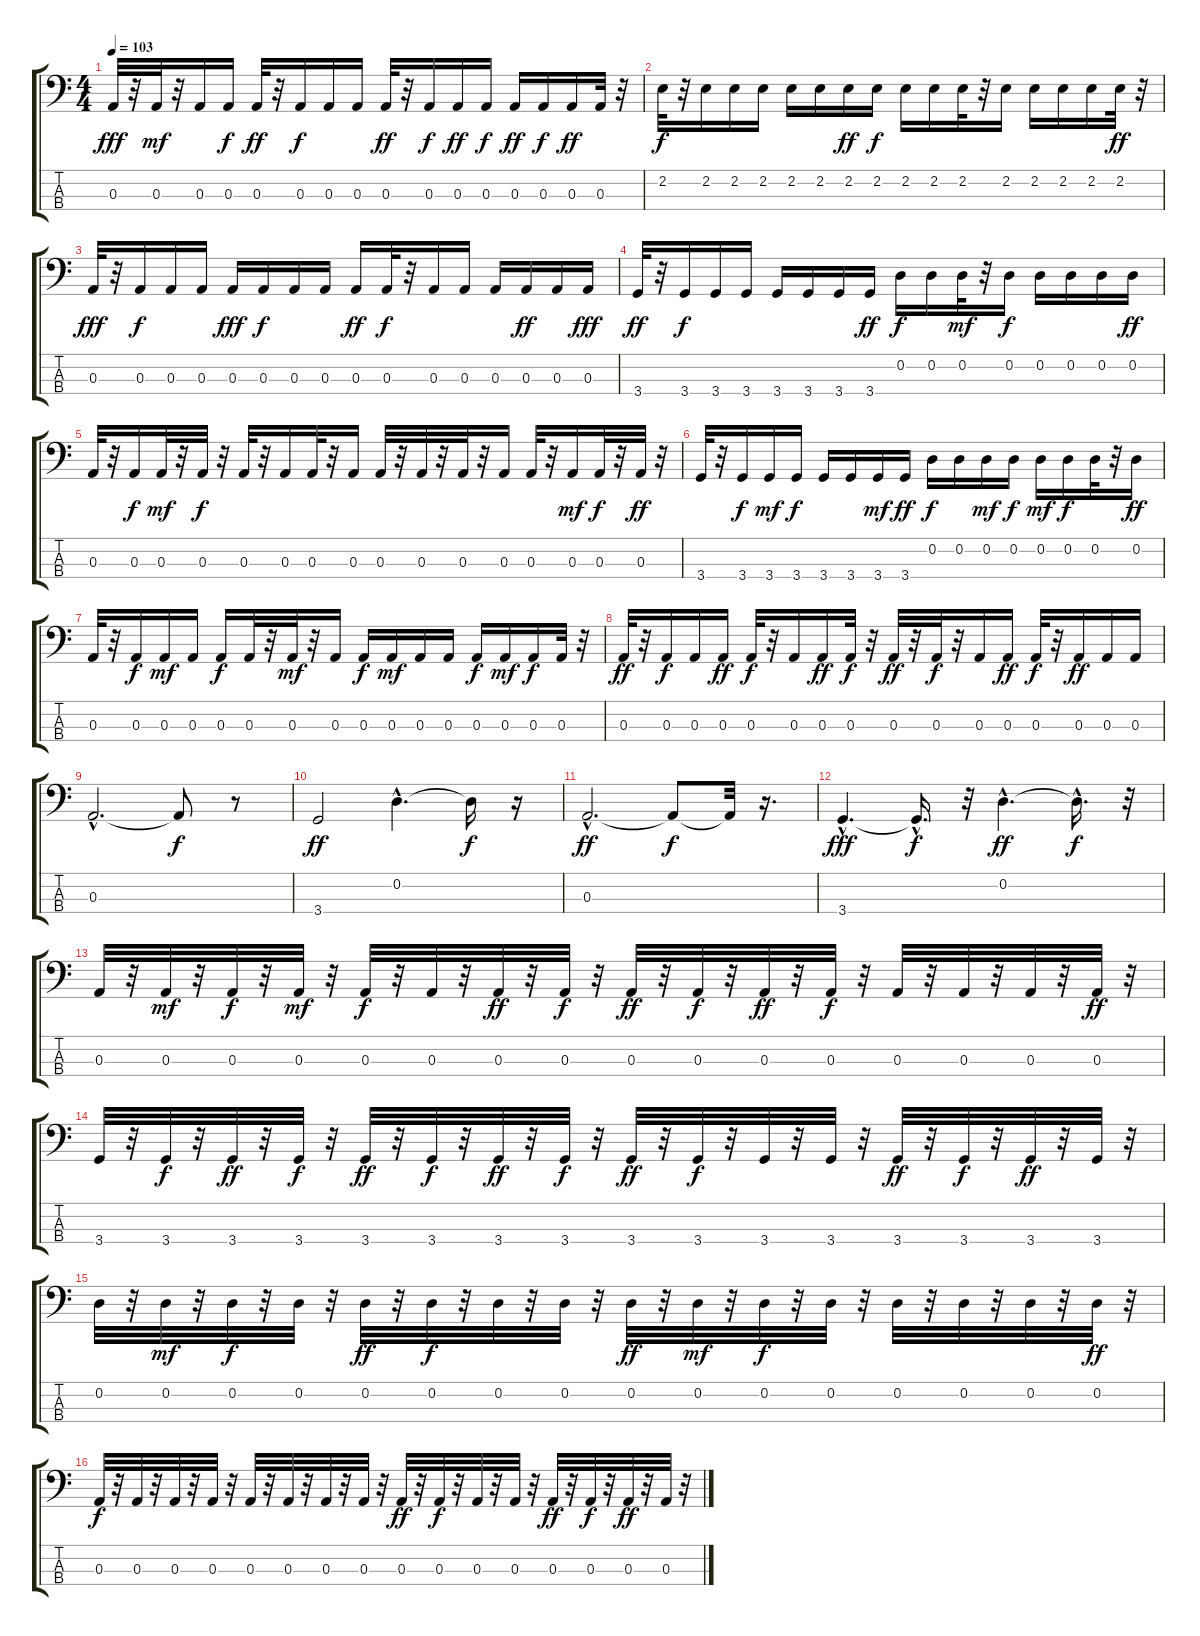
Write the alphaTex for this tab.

\track "" {instrument slapbass1}
\staff {score tabs}
\tuning (G2 D2 A1 E1) {hide}
\ts (4 4)
\tempo 103
\clef f4
\ks c
0.3.32{dy fff} r.32 0.3.32{dy mf} r.32 0.3.16 0.3.16{dy f} 0.3.32{dy ff} r.32 0.3.16{dy f} 0.3.16 0.3.16 0.3.32{dy ff} r.32 0.3.16{dy f} 0.3.16{dy ff} 0.3.16{dy f} 0.3.16{dy ff} 0.3.16{dy f} 0.3.16{dy ff} 0.3.32 r.32 |
2.2.32{dy f} r.32 2.2.16 2.2.16 2.2.16 2.2.16 2.2.16 2.2.16{dy ff} 2.2.16{dy f} 2.2.16 2.2.16 2.2.32 r.32 2.2.16 2.2.16 2.2.16 2.2.16 2.2.32{dy ff} r.32 |
0.3.32{dy fff} r.32 0.3.16{dy f} 0.3.16 0.3.16 0.3.16{dy fff} 0.3.16{dy f} 0.3.16 0.3.16 0.3.16{dy ff} 0.3.32{dy f} r.32 0.3.16 0.3.16 0.3.16 0.3.16{dy ff} 0.3.16 0.3.16{dy fff} |
3.4.32{dy ff} r.32 3.4.16{dy f} 3.4.16 3.4.16 3.4.16 3.4.16 3.4.16 3.4.16{dy ff} 0.2.16{dy f} 0.2.16 0.2.32{dy mf} r.32 0.2.16{dy f} 0.2.16 0.2.16 0.2.16 0.2.16{dy ff} |
0.3.32 r.32 0.3.16{dy f} 0.3.32{dy mf} r.32 0.3.32{dy f} r.32 0.3.32 r.32 0.3.16 0.3.32 r.32 0.3.16 0.3.32 r.32 0.3.32 r.32 0.3.32 r.32 0.3.16 0.3.32 r.32 0.3.16{dy mf} 0.3.32{dy f} r.32 0.3.32{dy ff} r.32 |
3.4.32 r.32 3.4.16{dy f} 3.4.16{dy mf} 3.4.16{dy f} 3.4.16 3.4.16 3.4.16{dy mf} 3.4.16{dy ff} 0.2.16{dy f} 0.2.16 0.2.16{dy mf} 0.2.16{dy f} 0.2.16{dy mf} 0.2.16{dy f} 0.2.32 r.32 0.2.16{dy ff} |
0.3.32 r.32 0.3.16{dy f} 0.3.16{dy mf} 0.3.16 0.3.16{dy f} 0.3.32 r.32 0.3.32{dy mf} r.32 0.3.16 0.3.16{dy f} 0.3.16{dy mf} 0.3.16 0.3.16 0.3.16{dy f} 0.3.16{dy mf} 0.3.16{dy f} 0.3.32 r.32 |
0.3.32{dy ff} r.32 0.3.16{dy f} 0.3.16 0.3.16{dy ff} 0.3.32{dy f} r.32 0.3.16 0.3.16{dy ff} 0.3.32{dy f} r.32 0.3.32{dy ff} r.32 0.3.32{dy f} r.32 0.3.16 0.3.16{dy ff} 0.3.32{dy f} r.32 0.3.16{dy ff} 0.3.16 0.3.16 |
0.3{hac}.2{d} 0.3{t}.8{dy f} r.8 |
3.4.2{dy ff} 0.2{hac}.4{d} 0.2{t}.16{dy f} r.16 |
0.3{hac}.2{d dy ff} 0.3{t}.8{dy f} 0.3{t}.32 r.16{d} |
3.4{hac}.4{d dy fff} 3.4{hac t}.16{d dy f} r.32 0.2{hac}.4{d dy ff} 0.2{hac t}.16{d dy f} r.32 |
0.3.32 r.32 0.3.32{dy mf} r.32 0.3.32{dy f} r.32 0.3.32{dy mf} r.32 0.3.32{dy f} r.32 0.3.32 r.32 0.3.32{dy ff} r.32 0.3.32{dy f} r.32 0.3.32{dy ff} r.32 0.3.32{dy f} r.32 0.3.32{dy ff} r.32 0.3.32{dy f} r.32 0.3.32 r.32 0.3.32 r.32 0.3.32 r.32 0.3.32{dy ff} r.32 |
3.4.32 r.32 3.4.32{dy f} r.32 3.4.32{dy ff} r.32 3.4.32{dy f} r.32 3.4.32{dy ff} r.32 3.4.32{dy f} r.32 3.4.32{dy ff} r.32 3.4.32{dy f} r.32 3.4.32{dy ff} r.32 3.4.32{dy f} r.32 3.4.32 r.32 3.4.32 r.32 3.4.32{dy ff} r.32 3.4.32{dy f} r.32 3.4.32{dy ff} r.32 3.4.32 r.32 |
0.2.32 r.32 0.2.32{dy mf} r.32 0.2.32{dy f} r.32 0.2.32 r.32 0.2.32{dy ff} r.32 0.2.32{dy f} r.32 0.2.32 r.32 0.2.32 r.32 0.2.32{dy ff} r.32 0.2.32{dy mf} r.32 0.2.32{dy f} r.32 0.2.32 r.32 0.2.32 r.32 0.2.32 r.32 0.2.32 r.32 0.2.32{dy ff} r.32 |
0.3.32{dy f} r.32 0.3.32 r.32 0.3.32 r.32 0.3.32 r.32 0.3.32 r.32 0.3.32 r.32 0.3.32 r.32 0.3.32 r.32 0.3.32{dy ff} r.32 0.3.32{dy f} r.32 0.3.32 r.32 0.3.32 r.32 0.3.32{dy ff} r.32 0.3.32{dy f} r.32 0.3.32{dy ff} r.32 0.3.32 r.32
